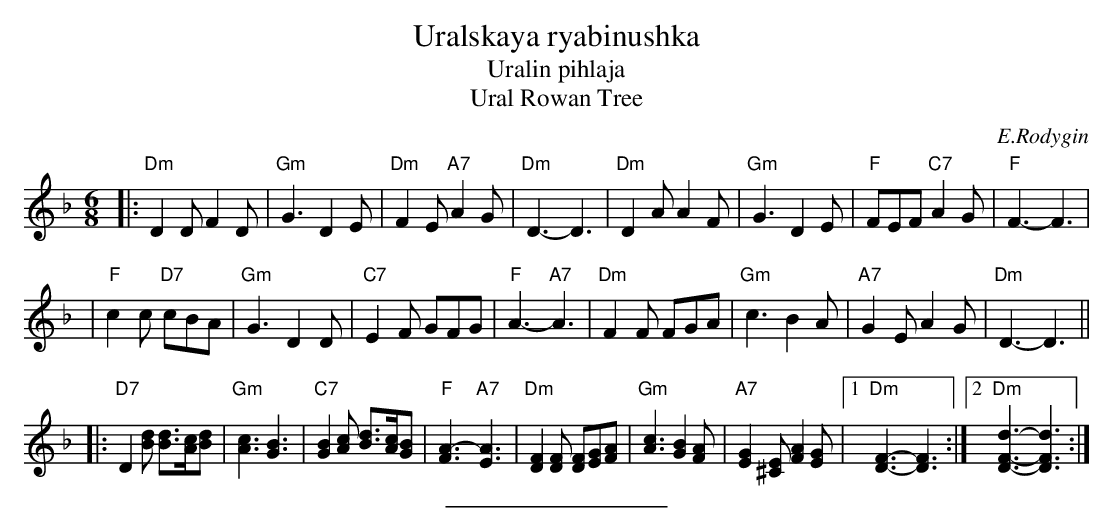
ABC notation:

X:1
T: Uralskaya ryabinushka
T: Uralin pihlaja
T: Ural Rowan Tree
C: E.Rodygin
M: 6/8
L: 1/8
K: Dm
|: "Dm"D2D F2D | "Gm"G3 D2E \
| "Dm"F2E "A7"A2G | "Dm"D3- D3 \
| "Dm"D2A A2F | "Gm"G3 D2E \
| "F"FEF "C7"A2G | "F"F3- F3 |
| "F"c2c "D7"cBA | "Gm"G3 D2D \
| "C7"E2F GFG | "F"A3- "A7"A3 \
| "Dm"F2F FGA | "Gm"c3 B2A \
| "A7"G2E A2G | "Dm"D3- D3 ||
|: "D7"D2[dB] [dB]>[cA][dB] | "Gm"[c3A3] [B3G3] \
| "C7"[B2G2][cA] [dB]>[cA][BG] | "F"[A3F3]- "A7"[A3E3] \
| "Dm"[F2D2][FD] [FD][GE][AF] | "Gm"[c3A3] [B2G2][AF] \
| "A7"[G2E2][E^C] [A2F2][GE] |1 "Dm"[F3D3]- [F3D3] :|2 "Dm"[d3F3D3]- [d3F3D3] :|
